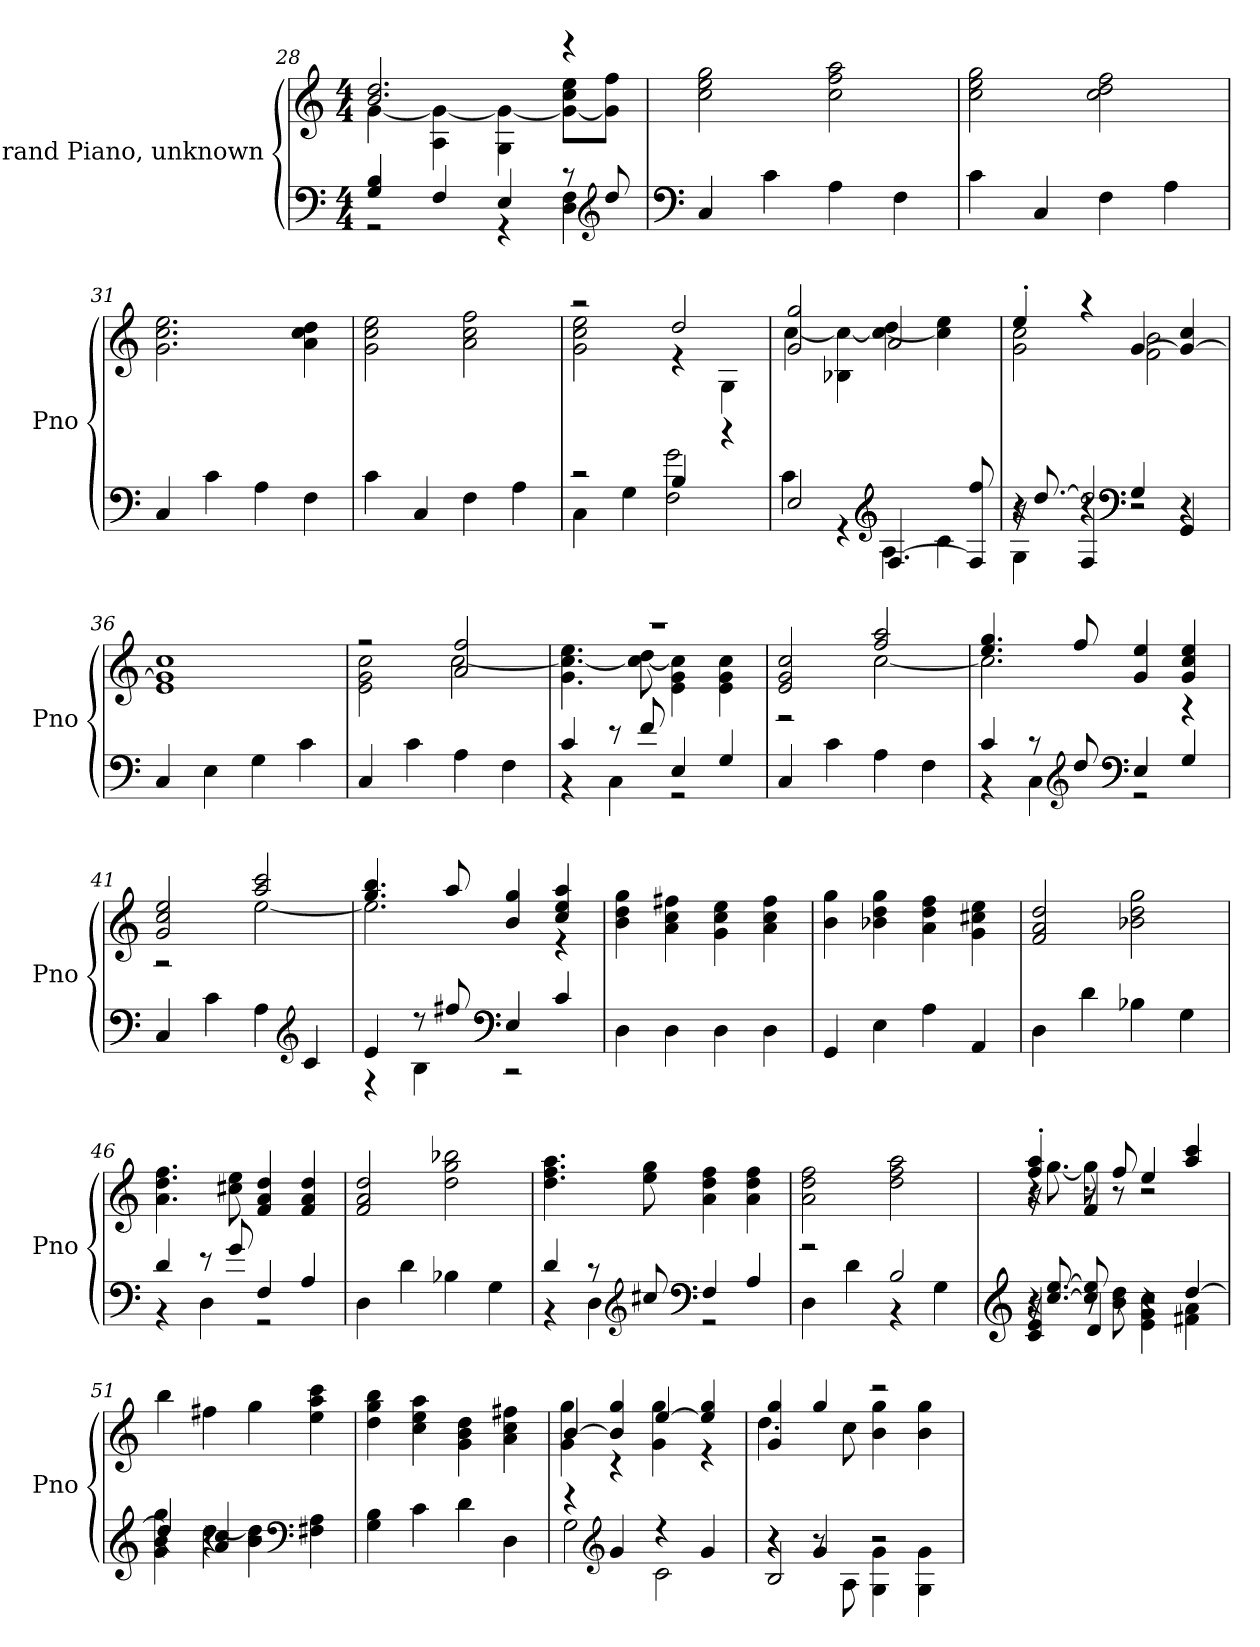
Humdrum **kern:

**kern	**kern
*part1	*part1
*staff2	*staff1
*I"Grand Piano, unknown	*
*I'Pno	*
*clefF4	*clefG2
*k[]	*k[]
*M4/4	*M4/4
=28	=28
*^	*^
4G/ 4B/	2r	2.b/ 2.dd/	[4g\
4F/	.	.	4A\ 4g\_
4E/	4r	.	4G\ 4g\_
8r	4D\ 4F\	4r	8g\_ 8cc\ 8ee\L
*clefG2	*	*	*
8dd/	.	.	8g\] 8ff\J
*v	*v	*	*
*	*v	*v
=29	=29
*clefF4	*
4C/	2cc\ 2ee\ 2gg\
4c\	.
4A\	2cc\ 2ff\ 2aa\
4F\	.
=30	=30
4c\	2cc\ 2ee\ 2gg\
4C/	.
4F\	2cc\ 2dd\ 2ff\
4A\	.
=31	=31
4C/	2.g\ 2.cc\ 2.ee\
4c\	.
4A\	.
4F\	4a\ 4cc\ 4dd\
=32	=32
4c\	2g\ 2cc\ 2ee\
4C/	.
4F\	2a\ 2cc\ 2ff\
4A\	.
=33	=33
*^	*^
2r	4C\	2r	2g\ 2cc\ 2ee\
.	4G\	.	.
4B/	2F\ 2g\	2dd/	4r
4r	.	.	4G\
!!LO:LB:g=z	!!
=34	=34	=34	=34
2E/	4c\	2g/ 2gg/	[4cc\
.	4r	.	4B-X\ 4cc\_
*clefG2	*	*	*
[4.F/	4A\	2a/	4cc\_ 4dd\
.	4c\	.	4cc\] 4ee\
8F/] 8ff/	.	.	.
=35	=35	=35	=35
*	*^	*	*
16r	4G\	4r	4ee'/	2g\ 2cc\
[8.dd/	.	.	.	.
2dd/]	4r	4F/	4r	.
*clefF4	*	*	*	*
.	2r	4G/	[4g/	2f\ 2b\
4r	.	4GG/	4g/_ 4cc/	.
*v	*v	*v	*	*
*	*v	*v
=36	=36
4C/	1e 1g] 1cc
4E\	.
4G\	.
4c\	.
=37	=37
*	*^
4C/	2r	2e\ 2g\ 2cc\
4c\	.	.
4A\	2a/ 2ff/	[2cc\
4F\	.	.
=38	=38	=38
*^	*	*
4c/	4r	1r	4.g\ 4.cc\_ 4.ee\
8r	4C\	.	.
8f/	.	.	8cc\_ 8dd\
4E/	2r	.	4e\ 4g\ 4cc\]
4G/	.	.	4e\ 4g\ 4cc\
*v	*v	*	*
=39	=39	=39
4C/	2e/ 2g/ 2cc/	2r
4c\	.	.
4A\	2ff/ 2aa/	[2cc\
4F\	.	.
!!LO:LB:g=z	!!
=40	=40	=40
*^	*	*
4c/	4r	4.ee/ 4.gg/	2.cc\]
8r	4C\	.	.
*clefG2	*	*	*
8dd/	.	8ff/	.
*clefF4	*	*	*
4E/	2r	4g/ 4ee/	.
4G/	.	4g/ 4cc/ 4ee/	4r
*v	*v	*	*
=41	=41	=41
4C/	2g/ 2cc/ 2ee/	2r
4c\	.	.
4A\	2aa/ 2ccc/	[2ee\
*clefG2	*	*
4c/	.	.
=42	=42	=42
*^	*	*
4e/	4r	4.gg/ 4.bb/	2.ee\]
8r	4B\	.	.
8ff#X/	.	8aa/	.
*clefF4	*	*	*
4E/	2r	4b/ 4gg/	.
4c/	.	4cc/ 4ee/ 4aa/	4r
*v	*v	*	*
*	*v	*v
=43	=43
4D\	4b\ 4dd\ 4gg\
4D\	4a\ 4cc\ 4ff#X\
4D\	4g\ 4cc\ 4ee\
4D\	4a\ 4cc\ 4ff#\
=44	=44
4GG/	4b\ 4gg\
4E\	4b-X\ 4dd\ 4gg\
4A\	4a\ 4dd\ 4ff\
4AA/	4g\ 4cc#X\ 4ee\
=45	=45
4D\	2f/ 2a/ 2dd/
4d\	.
4B-X\	2b-X\ 2dd\ 2gg\
4G\	.
!!LO:PB:g=z
=46	=46
*^	*
4d/	4r	4.a\ 4.dd\ 4.ff\
8r	4D\	.
8g/	.	8cc#X\ 8ee\
4F/	2r	4f/ 4a/ 4dd/
4A/	.	4f/ 4a/ 4dd/
*v	*v	*
=47	=47
4D\	2f/ 2a/ 2dd/
4d\	.
4B-X\	2dd\ 2gg\ 2bb-X\
4G\	.
=48	=48
*^	*
4d/	4r	4.dd\ 4.ff\ 4.aa\
8r	4D\	.
*clefG2	*	*
8cc#X/	.	8ee\ 8gg\
*clefF4	*	*
4F/	2r	4a\ 4dd\ 4ff\
4A/	.	4a\ 4dd\ 4ff\
=49	=49	=49
2r	4D\	2a\ 2dd\ 2ff\
.	4d\	.
2B/	4r	2dd\ 2ff\ 2aa\
.	4G\	.
*v	*v	*
=50	=50
*clefG2	*
*^	*^
*	*^	*	*^
16r	4r	4c/ 4e/	4ff/' 4aa/'	16r	4r
[8.cc/ [8.ee/	.	.	.	[8.gg\	.
8cc/] 8ee/]	8r	4d/	8r	8gg\]	4f/
8r	8b\ 8dd\	.	8ff/	8r	.
4r	4e\ 4g\ 4cc\	2r	4ee/	2r	2r
[4dd/	4f#X\ 4a\	.	4aa/ 4ccc/	.	.
*	*	*	*v	*v	*v
!!LO:LB:g=z
=51	=51	=51	=51
4dd/]	4g\ 4b\ 4gg\	4r	4bb\
4r	[4dd\	4a/ 4cc/	4ff#X\
2r	4b\ 4dd\]	2r	4gg\
*clefF4	*	*	*
.	4F#X\ 4A\	.	4ee\ 4aa\ 4ccc\
*v	*v	*v	*
=52	=52
4G\ 4B\	4dd\ 4gg\ 4bb\
4c\	4cc\ 4ee\ 4aa\
4d\	4g\ 4b\ 4dd\
4D\	4a\ 4cc\ 4ff#X\
=53	=53
*^	*^
4r	2G\	[4b/	4g\ 4gg\
*clefG2	*	*	*
4g/	.	4b/] 4gg/	4r
4r	2c\	[4ee/	4g\ 4gg\
4g/	.	4ee/] 4gg/	4r
=54	=54	=54	=54
*	*^	*	*
4r	4r	2B/	4g/ 4gg/	4.dd\
4g/	8r	.	4gg/	.
.	8A\	.	.	8cc\
2r	4G\ 4g\	2r	2r	4b\ 4gg\
.	4G\ 4g\	.	.	4b\ 4gg\
*v	*v	*v	*	*
*	*v	*v
=	=
*-	*-
